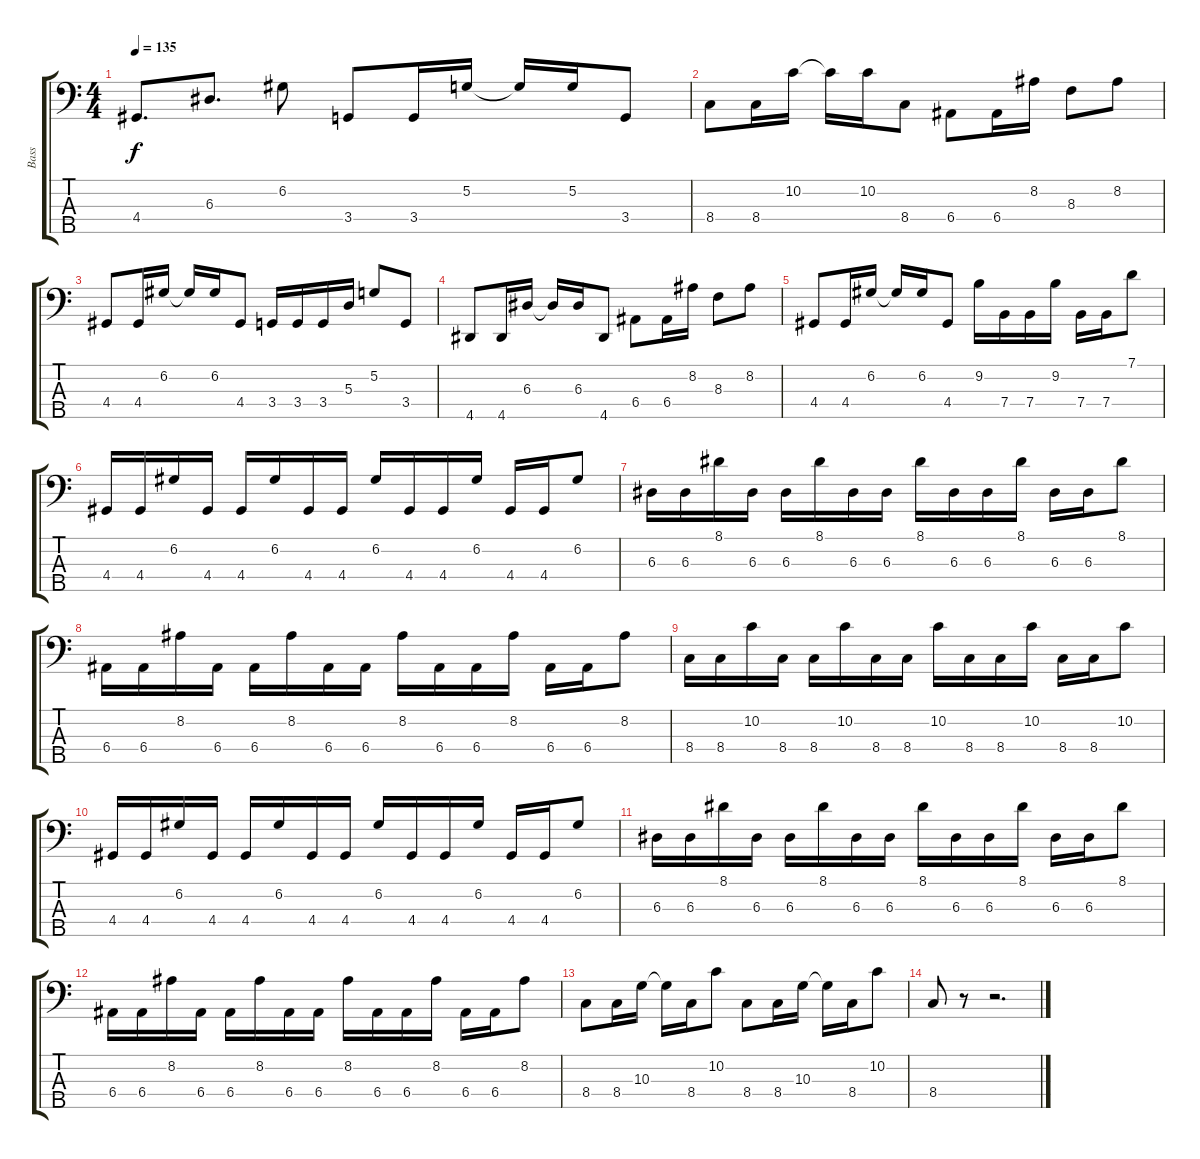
\track ("Bass" "Bass") {instrument electricbassfinger}
\staff {score tabs}
\tuning (G2 D2 A1 E1 B0) {hide}
\ts (4 4)
\tempo 135
\clef f4
\ks c
4.4.8{d dy f} 6.3.8{d} 6.2.8 3.4.8 3.4.16 5.2.16 5.2{t}.16 5.2.16 3.4.8 |
8.4.8 8.4.16 10.2.16 10.2{t}.16 10.2.16 8.4.8 6.4.8 6.4.16 8.2.16 8.3.8 8.2.8 |
4.4.8 4.4.16 6.2.16 6.2{t}.16 6.2.16 4.4.8 3.4.16 3.4.16 3.4.16 5.3.16 5.2.8 3.4.8 |
4.5.8 4.5.16 6.3.16 6.3{t}.16 6.3.16 4.5.8 6.4.8 6.4.16 8.2.16 8.3.8 8.2.8 |
4.4.8 4.4.16 6.2.16 6.2{t}.16 6.2.16 4.4.8 9.2.16 7.4.16 7.4.16 9.2.16 7.4.16 7.4.16 7.1.8 |
4.4.16 4.4.16 6.2.16 4.4.16 4.4.16 6.2.16 4.4.16 4.4.16 6.2.16 4.4.16 4.4.16 6.2.16 4.4.16 4.4.16 6.2.8 |
6.3.16 6.3.16 8.1.16 6.3.16 6.3.16 8.1.16 6.3.16 6.3.16 8.1.16 6.3.16 6.3.16 8.1.16 6.3.16 6.3.16 8.1.8 |
6.4.16 6.4.16 8.2.16 6.4.16 6.4.16 8.2.16 6.4.16 6.4.16 8.2.16 6.4.16 6.4.16 8.2.16 6.4.16 6.4.16 8.2.8 |
8.4.16 8.4.16 10.2.16 8.4.16 8.4.16 10.2.16 8.4.16 8.4.16 10.2.16 8.4.16 8.4.16 10.2.16 8.4.16 8.4.16 10.2.8 |
4.4.16 4.4.16 6.2.16 4.4.16 4.4.16 6.2.16 4.4.16 4.4.16 6.2.16 4.4.16 4.4.16 6.2.16 4.4.16 4.4.16 6.2.8 |
6.3.16 6.3.16 8.1.16 6.3.16 6.3.16 8.1.16 6.3.16 6.3.16 8.1.16 6.3.16 6.3.16 8.1.16 6.3.16 6.3.16 8.1.8 |
6.4.16 6.4.16 8.2.16 6.4.16 6.4.16 8.2.16 6.4.16 6.4.16 8.2.16 6.4.16 6.4.16 8.2.16 6.4.16 6.4.16 8.2.8 |
8.4.8 8.4.16 10.3.16 10.3{t}.16 8.4.16 10.2.8 8.4.8 8.4.16 10.3.16 10.3{t}.16 8.4.16 10.2.8 |
8.4.8 r.8 r.2{d}
